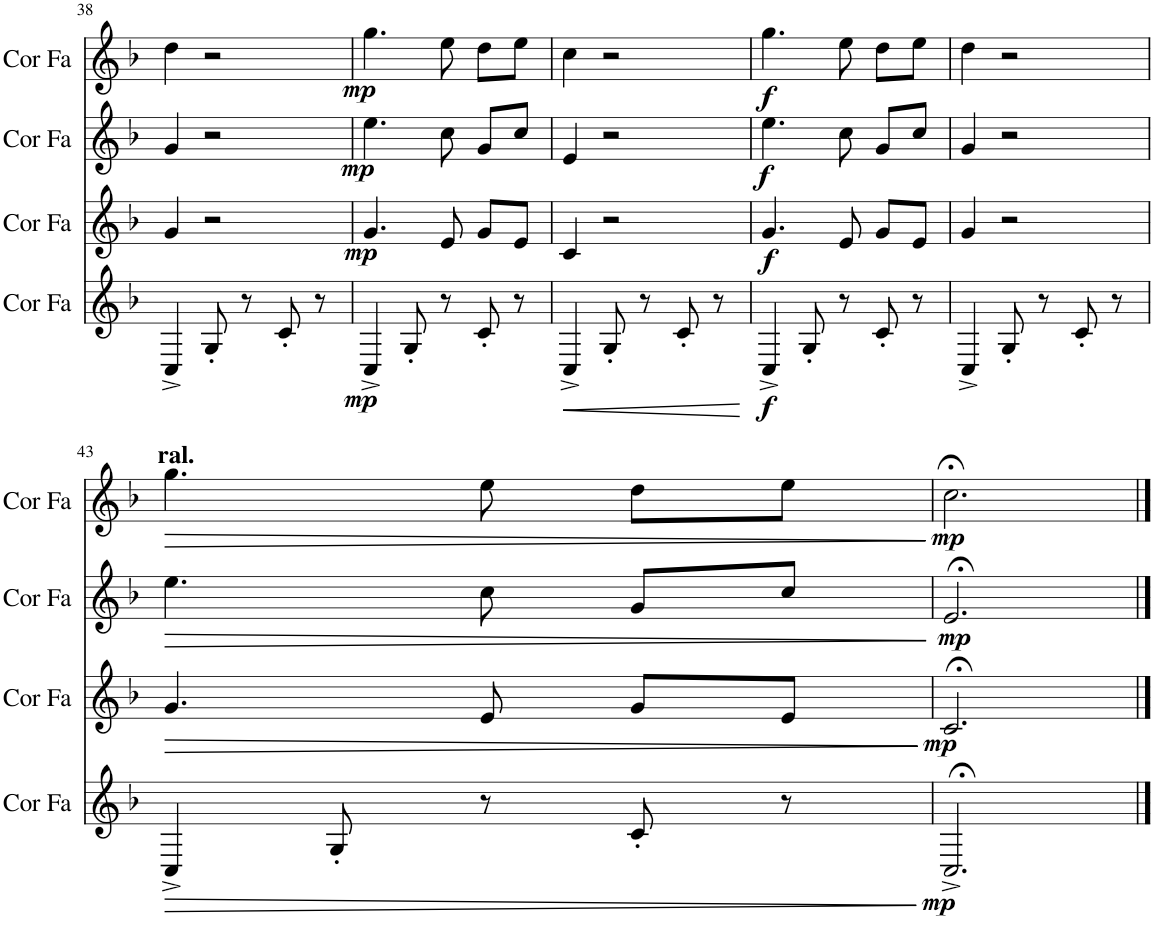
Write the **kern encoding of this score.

**kern	**dynam	**kern	**dynam	**kern	**dynam	**kern	**dynam
*part4	*part4	*part3	*part3	*part2	*part2	*part1	*part1
*staff4	*staff4	*staff3	*staff3	*staff2	*staff2	*staff1	*staff1
*I"Cor en Fa	*	*I"Cor en Fa	*	*I"Cor en Fa	*	*I"Cor en Fa	*
*I'Cor Fa	*	*I'Cor Fa	*	*I'Cor Fa	*	*I'Cor Fa	*
!!LO:PB:g=z
*clefG2	*	*clefG2	*	*clefG2	*	*clefG2	*
*Trd4c7	*	*Trd4c7	*	*Trd4c7	*	*Trd4c7	*
*k[b-]	*	*k[b-]	*	*k[b-]	*	*k[b-]	*
*M3/4	*	*M3/4	*	*M3/4	*	*M3/4	*
=38	=38	=38	=38	=38	=38	=38	=38
4C^/	.	4g/	.	4g/	.	4dd\	.
8G'/	.	2r	.	2r	.	2r	.
8r	.	.	.	.	.	.	.
8c'/	.	.	.	.	.	.	.
8r	.	.	.	.	.	.	.
=39	=39	=39	=39	=39	=39	=39	=39
!	!LO:DY:b	!	!LO:DY:b	!	!LO:DY:b	!	!LO:DY:b
4C^/	mp	4.g/	mp	4.ee\	mp	4.gg\	mp
8G'/	.	.	.	.	.	.	.
8r	.	8e/	.	8cc\	.	8ee\	.
8c'/	.	8g/L	.	8g/L	.	8dd\L	.
8r	.	8e/J	.	8cc/J	.	8ee\J	.
=40	=40	=40	=40	=40	=40	=40	=40
!	!LO:HP:b	!	!	!	!	!	!
4C^/	<	4c/	.	4e/	.	4cc\	.
8G'/	.	2r	.	2r	.	2r	.
8r	.	.	.	.	.	.	.
8c'/	.	.	.	.	.	.	.
8r	.	.	.	.	.	.	.
.	[	.	.	.	.	.	.
=41	=41	=41	=41	=41	=41	=41	=41
!	!LO:DY:b	!	!LO:DY:b	!	!LO:DY:b	!	!LO:DY:b
4C^/	f	4.g/	f	4.ee\	f	4.gg\	f
8G'/	.	.	.	.	.	.	.
8r	.	8e/	.	8cc\	.	8ee\	.
8c'/	.	8g/L	.	8g/L	.	8dd\L	.
8r	.	8e/J	.	8cc/J	.	8ee\J	.
=42	=42	=42	=42	=42	=42	=42	=42
4C^/	.	4g/	.	4g/	.	4dd\	.
8G'/	.	2r	.	2r	.	2r	.
8r	.	.	.	.	.	.	.
8c'/	.	.	.	.	.	.	.
8r	.	.	.	.	.	.	.
!!LO:LB:g=z
=43	=43	=43	=43	=43	=43	=43	=43
!	!	!	!	!	!	!LO:TX:a:B:t=ral.	!
!	!LO:HP:b	!	!LO:HP:b	!	!LO:HP:b	!	!LO:HP:b
4C^/	>	4.g/	>	4.ee\	>	4.gg\	>
8G'/	.	.	.	.	.	.	.
8r	.	8e/	.	8cc\	.	8ee\	.
8c'/	.	8g/L	.	8g/L	.	8dd\L	.
8r	.	8e/J	.	8cc/J	.	8ee\J	.
.	]	.	]	.	]	.	]
=44	=44	=44	=44	=44	=44	=44	=44
!	!LO:DY:b	!	!LO:DY:b	!	!LO:DY:b	!	!LO:DY:b
2.C;<^/	mp	2.c;</	mp	2.e;</	mp	2.cc;<\	mp
==	==	==	==	==	==	==	==
*-	*-	*-	*-	*-	*-	*-	*-
